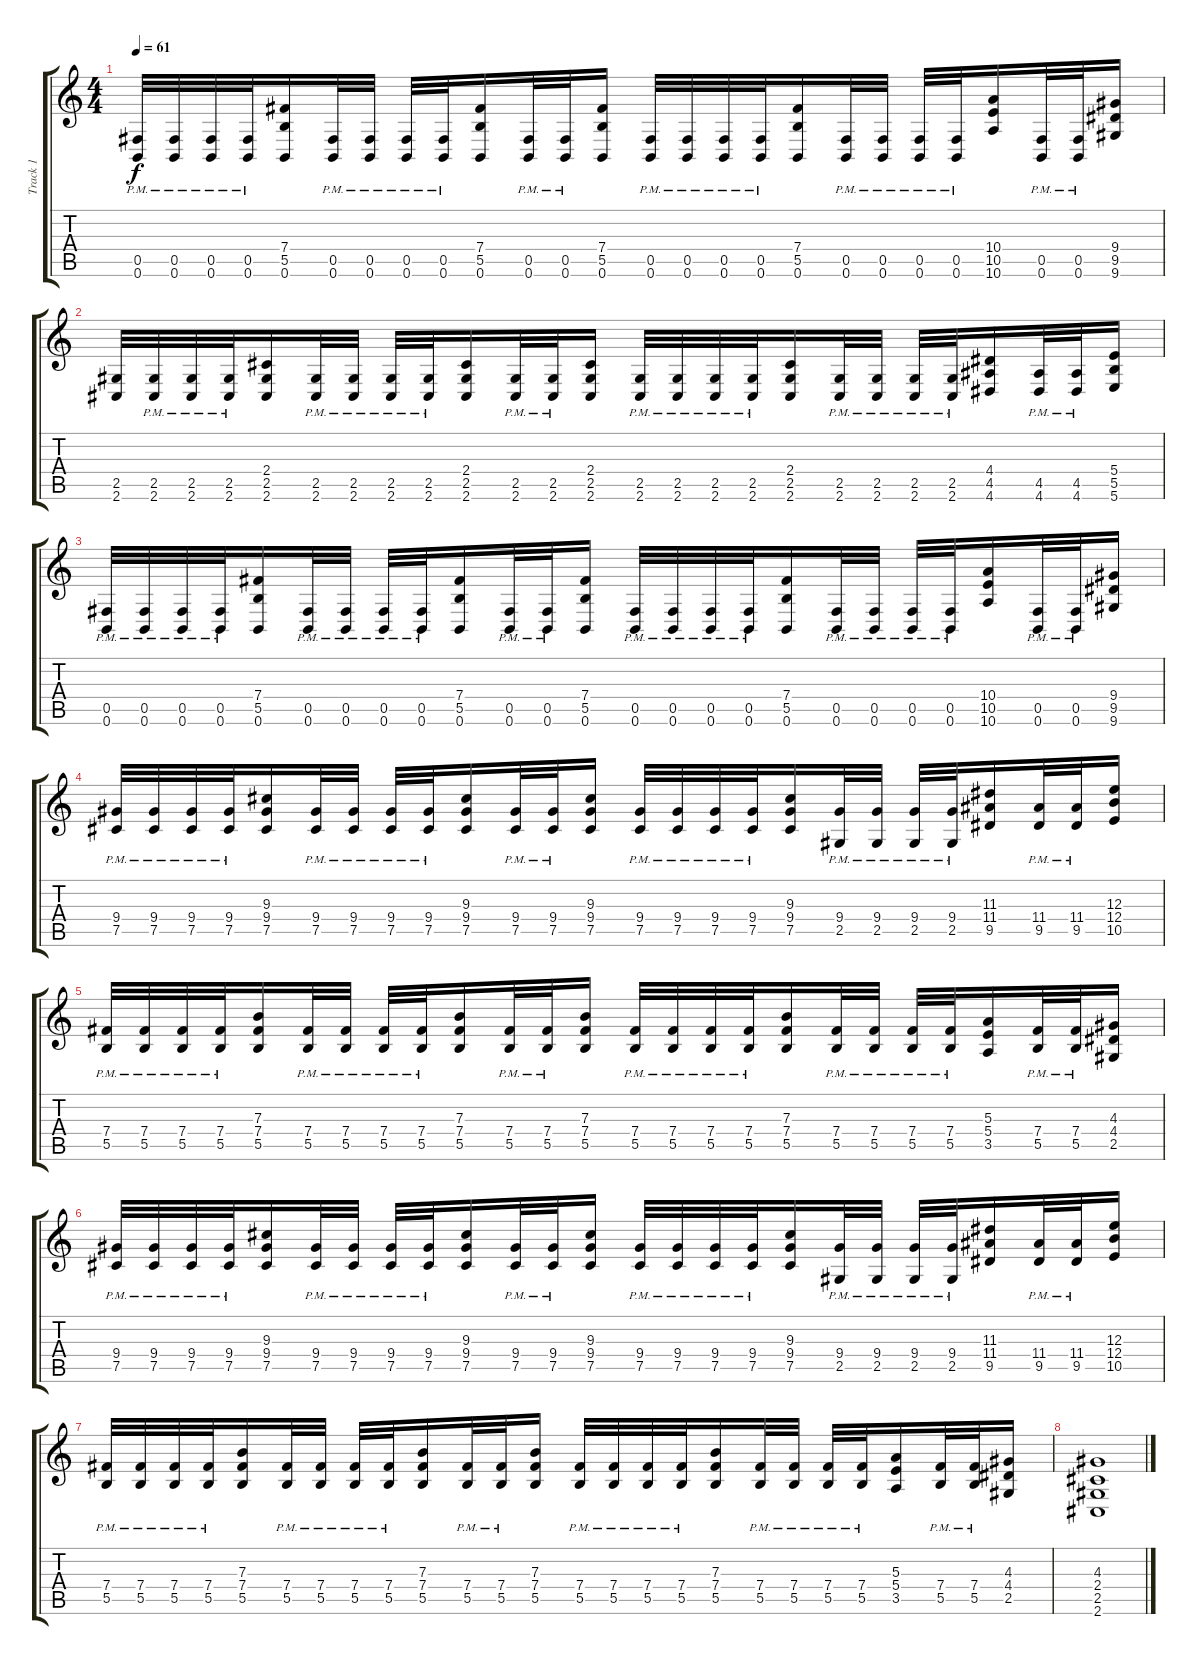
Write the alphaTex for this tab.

\track ("Track 1" "Track 1") {solo instrument distortionguitar}
\staff {score tabs}
\tuning (Db4 Ab3 E3 B2 Gb2 B1) {hide}
\ts (4 4)
\tempo 61
\clef g2
\ks c
(0.5{pm} 0.6{pm}).32{dy f} (0.5{pm} 0.6{pm}).32 (0.5{pm} 0.6{pm}).32 (0.5{pm} 0.6{pm}).32 (7.4 5.5 0.6).16 (0.5{pm} 0.6{pm}).32 (0.5{pm} 0.6{pm}).32 (0.5{pm} 0.6{pm}).32 (0.5{pm} 0.6{pm}).32 (7.4 5.5 0.6).16 (0.5{pm} 0.6{pm}).32 (0.5{pm} 0.6{pm}).32 (7.4 5.5 0.6).16 (0.5{pm} 0.6{pm}).32 (0.5{pm} 0.6{pm}).32 (0.5{pm} 0.6{pm}).32 (0.5{pm} 0.6{pm}).32 (7.4 5.5 0.6).16 (0.5{pm} 0.6{pm}).32 (0.5{pm} 0.6{pm}).32 (0.5{pm} 0.6{pm}).32 (0.5{pm} 0.6{pm}).32 (10.4 10.5 10.6).16 (0.5{pm} 0.6{pm}).32 (0.5{pm} 0.6{pm}).32 (9.4 9.5 9.6).16 |
(2.5 2.6).32 (2.5{pm} 2.6{pm}).32 (2.5{pm} 2.6{pm}).32 (2.5{pm} 2.6{pm}).32 (2.4 2.5 2.6).16 (2.5{pm} 2.6{pm}).32 (2.5{pm} 2.6{pm}).32 (2.5{pm} 2.6{pm}).32 (2.5{pm} 2.6{pm}).32 (2.4 2.5 2.6).16 (2.5{pm} 2.6{pm}).32 (2.5{pm} 2.6{pm}).32 (2.4 2.5 2.6).16 (2.5{pm} 2.6{pm}).32 (2.5{pm} 2.6{pm}).32 (2.5{pm} 2.6{pm}).32 (2.5{pm} 2.6{pm}).32 (2.4 2.5 2.6).16 (2.5{pm} 2.6{pm}).32 (2.5{pm} 2.6{pm}).32 (2.5{pm} 2.6{pm}).32 (2.5{pm} 2.6{pm}).32 (4.4 4.5 4.6).16 (4.5{pm} 4.6{pm}).32 (4.5{pm} 4.6{pm}).32 (5.4 5.5 5.6).16 |
(0.5{pm} 0.6{pm}).32 (0.5{pm} 0.6{pm}).32 (0.5{pm} 0.6{pm}).32 (0.5{pm} 0.6{pm}).32 (7.4 5.5 0.6).16 (0.5{pm} 0.6{pm}).32 (0.5{pm} 0.6{pm}).32 (0.5{pm} 0.6{pm}).32 (0.5{pm} 0.6{pm}).32 (7.4 5.5 0.6).16 (0.5{pm} 0.6{pm}).32 (0.5{pm} 0.6{pm}).32 (7.4 5.5 0.6).16 (0.5{pm} 0.6{pm}).32 (0.5{pm} 0.6{pm}).32 (0.5{pm} 0.6{pm}).32 (0.5{pm} 0.6{pm}).32 (7.4 5.5 0.6).16 (0.5{pm} 0.6{pm}).32 (0.5{pm} 0.6{pm}).32 (0.5{pm} 0.6{pm}).32 (0.5{pm} 0.6{pm}).32 (10.4 10.5 10.6).16 (0.5{pm} 0.6{pm}).32 (0.5{pm} 0.6{pm}).32 (9.4 9.5 9.6).16 |
(9.4{pm} 7.5{pm}).32 (9.4{pm} 7.5{pm}).32 (9.4{pm} 7.5{pm}).32 (9.4{pm} 7.5{pm}).32 (9.3 9.4 7.5).16 (9.4{pm} 7.5{pm}).32 (9.4{pm} 7.5{pm}).32 (9.4{pm} 7.5{pm}).32 (9.4{pm} 7.5{pm}).32 (9.3 9.4 7.5).16 (9.4{pm} 7.5{pm}).32 (9.4{pm} 7.5{pm}).32 (9.3 9.4 7.5).16 (9.4{pm} 7.5{pm}).32 (9.4{pm} 7.5{pm}).32 (9.4{pm} 7.5{pm}).32 (9.4{pm} 7.5{pm}).32 (9.3 9.4 7.5).16 (9.4{pm} 2.5{pm}).32 (9.4{pm} 2.5{pm}).32 (9.4{pm} 2.5{pm}).32 (9.4{pm} 2.5{pm}).32 (11.3 11.4 9.5).16 (11.4{pm} 9.5{pm}).32 (11.4{pm} 9.5{pm}).32 (12.3 12.4 10.5).16 |
(7.4{pm} 5.5{pm}).32 (7.4{pm} 5.5{pm}).32 (7.4{pm} 5.5{pm}).32 (7.4{pm} 5.5{pm}).32 (7.3 7.4 5.5).16 (7.4{pm} 5.5{pm}).32 (7.4{pm} 5.5{pm}).32 (7.4{pm} 5.5{pm}).32 (7.4{pm} 5.5{pm}).32 (7.3 7.4 5.5).16 (7.4{pm} 5.5{pm}).32 (7.4{pm} 5.5{pm}).32 (7.3 7.4 5.5).16 (7.4{pm} 5.5{pm}).32 (7.4{pm} 5.5{pm}).32 (7.4{pm} 5.5{pm}).32 (7.4{pm} 5.5{pm}).32 (7.3 7.4 5.5).16 (7.4{pm} 5.5{pm}).32 (7.4{pm} 5.5{pm}).32 (7.4{pm} 5.5{pm}).32 (7.4{pm} 5.5{pm}).32 (5.3 5.4 3.5).16 (7.4{pm} 5.5{pm}).32 (7.4{pm} 5.5{pm}).32 (4.3 4.4 2.5).16 |
(9.4{pm} 7.5{pm}).32 (9.4{pm} 7.5{pm}).32 (9.4{pm} 7.5{pm}).32 (9.4{pm} 7.5{pm}).32 (9.3 9.4 7.5).16 (9.4{pm} 7.5{pm}).32 (9.4{pm} 7.5{pm}).32 (9.4{pm} 7.5{pm}).32 (9.4{pm} 7.5{pm}).32 (9.3 9.4 7.5).16 (9.4{pm} 7.5{pm}).32 (9.4{pm} 7.5{pm}).32 (9.3 9.4 7.5).16 (9.4{pm} 7.5{pm}).32 (9.4{pm} 7.5{pm}).32 (9.4{pm} 7.5{pm}).32 (9.4{pm} 7.5{pm}).32 (9.3 9.4 7.5).16 (9.4{pm} 2.5{pm}).32 (9.4{pm} 2.5{pm}).32 (9.4{pm} 2.5{pm}).32 (9.4{pm} 2.5{pm}).32 (11.3 11.4 9.5).16 (11.4{pm} 9.5{pm}).32 (11.4{pm} 9.5{pm}).32 (12.3 12.4 10.5).16 |
(7.4{pm} 5.5{pm}).32 (7.4{pm} 5.5{pm}).32 (7.4{pm} 5.5{pm}).32 (7.4{pm} 5.5{pm}).32 (7.3 7.4 5.5).16 (7.4{pm} 5.5{pm}).32 (7.4{pm} 5.5{pm}).32 (7.4{pm} 5.5{pm}).32 (7.4{pm} 5.5{pm}).32 (7.3 7.4 5.5).16 (7.4{pm} 5.5{pm}).32 (7.4{pm} 5.5{pm}).32 (7.3 7.4 5.5).16 (7.4{pm} 5.5{pm}).32 (7.4{pm} 5.5{pm}).32 (7.4{pm} 5.5{pm}).32 (7.4{pm} 5.5{pm}).32 (7.3 7.4 5.5).16 (7.4{pm} 5.5{pm}).32 (7.4{pm} 5.5{pm}).32 (7.4{pm} 5.5{pm}).32 (7.4{pm} 5.5{pm}).32 (5.3 5.4 3.5).16 (7.4{pm} 5.5{pm}).32 (7.4{pm} 5.5{pm}).32 (4.3 4.4 2.5).16 |
(4.3 2.4 2.5 2.6).1{volume 4}
